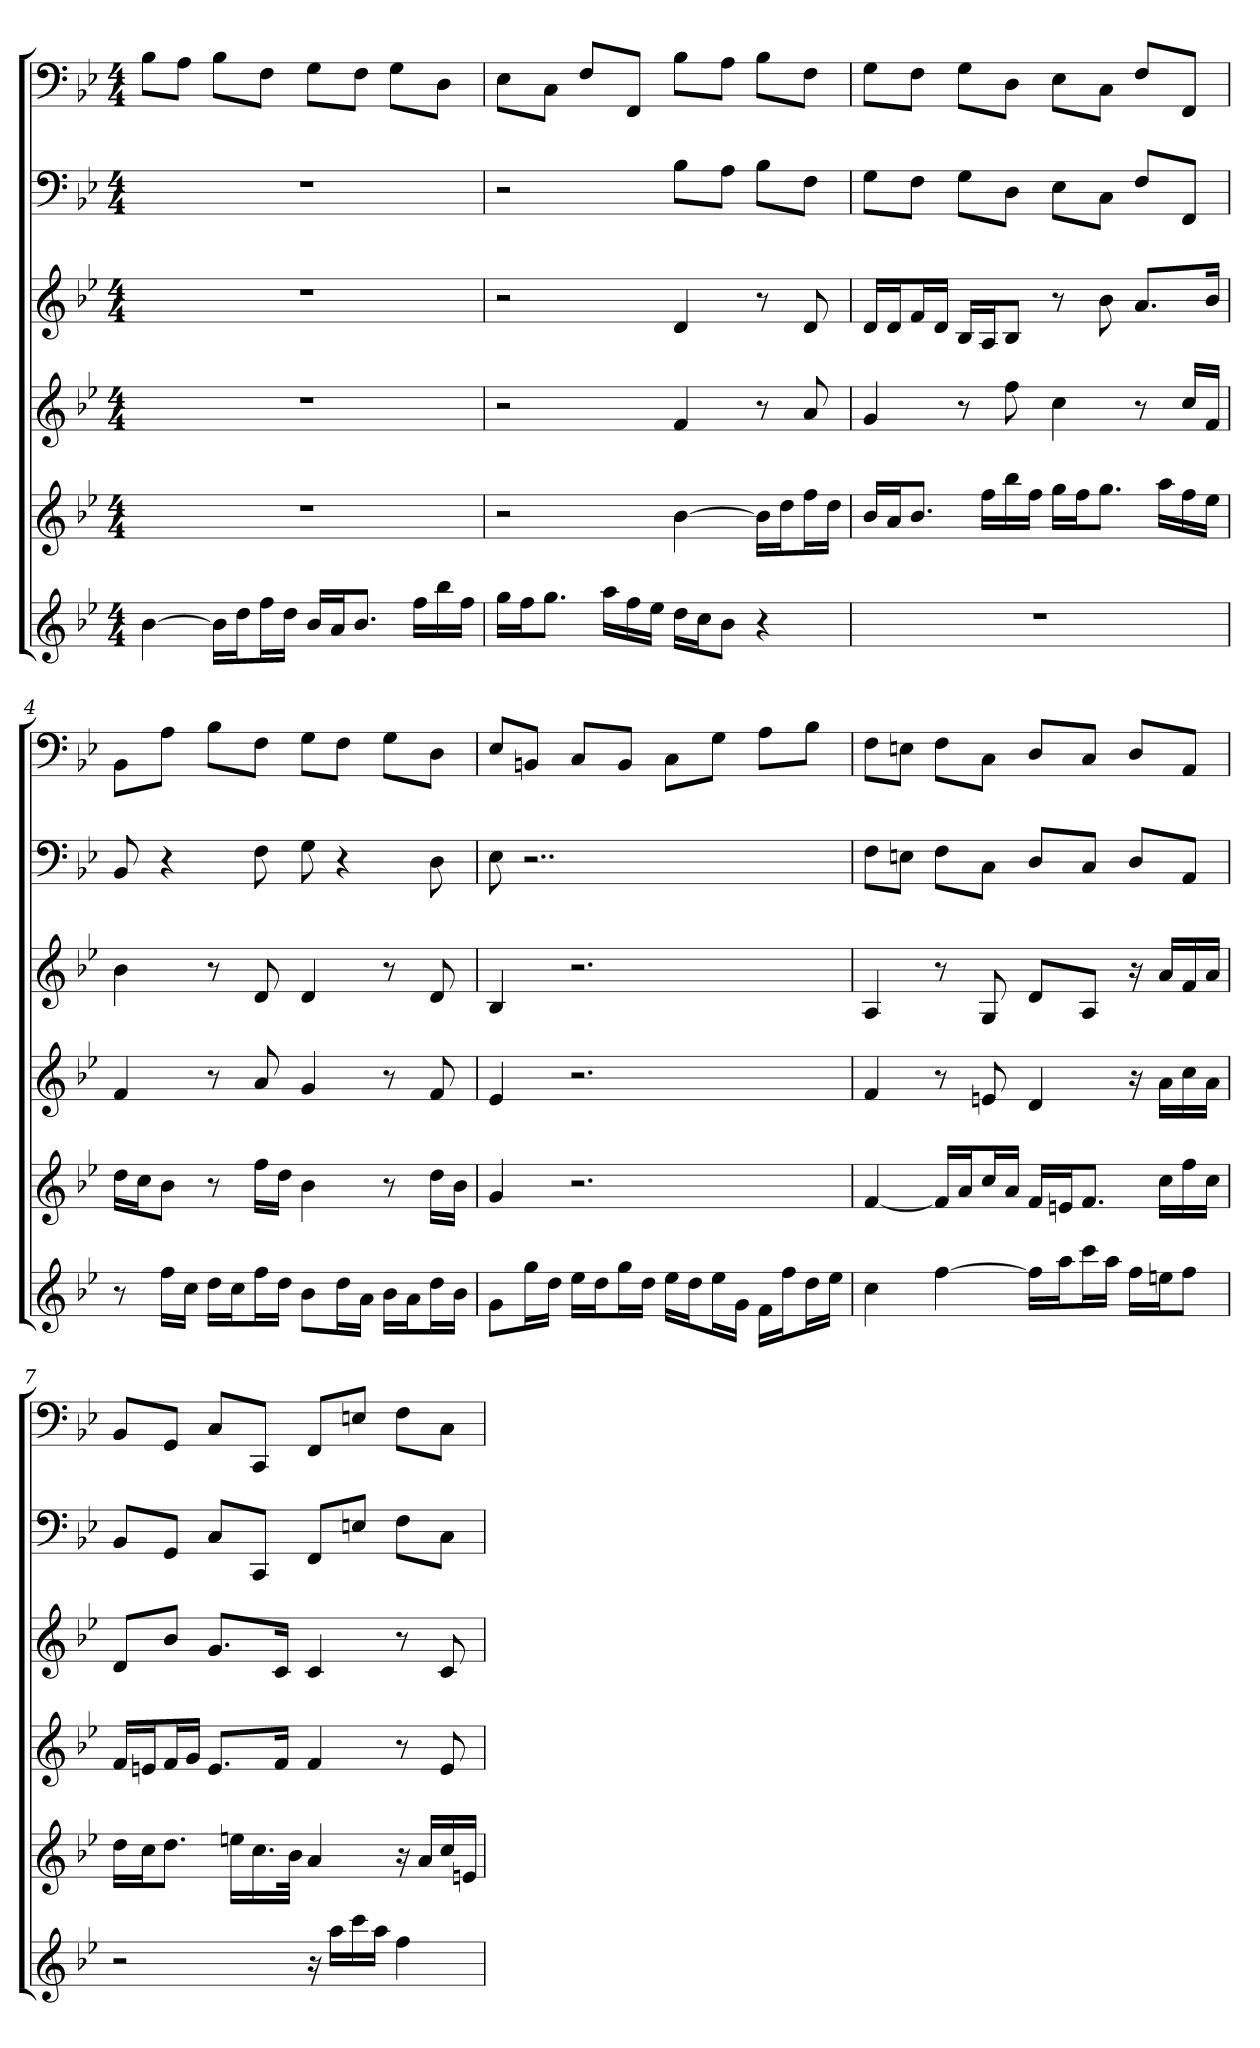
**kern	**kern	**kern	**kern	**kern	**kern
*part6	*part5	*part4	*part3	*part2	*part1
*staff6	*staff5	*staff4	*staff3	*staff2	*staff1
*k[b-e-]	*k[b-e-]	*k[b-e-]	*k[b-e-]	*k[b-e-]	*k[b-e-]
*B-:	*B-:	*B-:	*B-:	*B-:	*B-:
*M4/4	*M4/4	*M4/4	*M4/4	*M4/4	*M4/4
=1	=1	=1	=1	=1	=1
[4b-	1r	1r	1r	1r	8B-L
.	.	.	.	.	8AJ
16b-LL]	.	.	.	.	8B-L
16ddJ	.	.	.	.	.
16ffL	.	.	.	.	8FJ
16ddJJ	.	.	.	.	.
16b-LL	.	.	.	.	8GL
16aJ	.	.	.	.	.
8.b-J	.	.	.	.	8FJ
.	.	.	.	.	8GL
16ffLL	.	.	.	.	.
16bb-	.	.	.	.	8DJ
16ffJJ	.	.	.	.	.
=2	=2	=2	=2	=2	=2
16ggLL	2r	2r	2r	2r	8E-L
16ffJ	.	.	.	.	.
8.ggJ	.	.	.	.	8CJ
.	.	.	.	.	8FL
16aaLL	.	.	.	.	.
16ff	.	.	.	.	8FFJ
16ee-JJ	.	.	.	.	.
16ddLL	[4b-	4f	4d	8B-L	8B-L
16ccJ	.	.	.	.	.
8b-J	.	.	.	8AJ	8AJ
4r	16b-LL]	8r	8r	8B-L	8B-L
.	16ddJ	.	.	.	.
.	16ffL	8a	8d	8FJ	8FJ
.	16ddJJ	.	.	.	.
=3	=3	=3	=3	=3	=3
1r	16b-LL	4g	16dLL	8GL	8GL
.	16aJ	.	16dJ	.	.
.	8.b-J	.	16fL	8FJ	8FJ
.	.	.	16dJJ	.	.
.	.	8r	16B-LL	8GL	8GL
.	16ffLL	.	16AJ	.	.
.	16bb-	8ff	8B-J	8DJ	8DJ
.	16ffJJ	.	.	.	.
.	16ggLL	4cc	8r	8E-L	8E-L
.	16ffJ	.	.	.	.
.	8.ggJ	.	8b-	8CJ	8CJ
.	.	8r	8.aL	8FL	8FL
.	16aaLL	.	.	.	.
.	16ff	16ccLL	.	8FFJ	8FFJ
.	16ee-JJ	16fJJ	16b-Jk	.	.
=4	=4	=4	=4	=4	=4
8r	16ddLL	4f	4b-	8BB-	8BB-L
.	16ccJ	.	.	.	.
16ffLL	8b-J	.	.	4r	8AJ
16ccJJ	.	.	.	.	.
16ddLL	8r	8r	8r	.	8B-L
16ccJ	.	.	.	.	.
16ffL	16ffLL	8a	8d	8F	8FJ
16ddJJ	16ddJJ	.	.	.	.
8b-L	4b-	4g	4d	8G	8GL
16ddL	.	.	.	4r	8FJ
16aJJ	.	.	.	.	.
16b-LL	8r	8r	8r	.	8GL
16aJ	.	.	.	.	.
16ddL	16ddLL	8f	8d	8D	8DJ
16b-JJ	16b-JJ	.	.	.	.
=5	=5	=5	=5	=5	=5
8gL	4g	4e-	4B-	8E-	8E-L
16ggL	.	.	.	2..r	8BBnJ
16ddJJ	.	.	.	.	.
16ee-LL	2.r	2.r	2.r	.	8CL
16ddJ	.	.	.	.	.
16ggL	.	.	.	.	8BBJ
16ddJJ	.	.	.	.	.
16ee-LL	.	.	.	.	8CL
16ddJ	.	.	.	.	.
16ee-L	.	.	.	.	8GJ
16gJJ	.	.	.	.	.
16fLL	.	.	.	.	8AL
16ffJ	.	.	.	.	.
16ddL	.	.	.	.	8B-J
16ee-JJ	.	.	.	.	.
=6	=6	=6	=6	=6	=6
4cc	[4f	4f	4A	8FL	8FL
.	.	.	.	8EnJ	8EnJ
[4ff	16fLL]	8r	8r	8FL	8FL
.	16aJ	.	.	.	.
.	16ccL	8en	8G	8CJ	8CJ
.	16aJJ	.	.	.	.
16ffLL]	16fLL	4d	8dL	8DL	8DL
16aaJ	16enJ	.	.	.	.
16cccL	8.fJ	.	8AJ	8CJ	8CJ
16aaJJ	.	.	.	.	.
16ffLL	.	16r	16r	8DL	8DL
16eenJ	16ccLL	16aLL	16aLL	.	.
8ffJ	16ff	16cc	16f	8AAJ	8AAJ
.	16ccJJ	16aJJ	16aJJ	.	.
=7	=7	=7	=7	=7	=7
2r	16ddLL	16fLL	8dL	8BB-L	8BB-L
.	16ccJ	16enJ	.	.	.
.	8.ddJ	16fL	8b-J	8GGJ	8GGJ
.	.	16gJJ	.	.	.
.	.	8.eL	8.gL	8CL	8CL
.	16eenLL	.	.	.	.
.	16.cc	.	.	8CCJ	8CCJ
.	.	16fJk	16cJk	.	.
.	32b-JJk	.	.	.	.
16r	4a	4f	4c	8FFL	8FFL
16aaLL	.	.	.	.	.
16ccc	.	.	.	8EnJ	8EnJ
16aaJJ	.	.	.	.	.
4ff	16r	8r	8r	8FL	8FL
.	16aLL	.	.	.	.
.	16cc	8e	8c	8CJ	8CJ
.	16enJJ	.	.	.	.
=	=	=	=	=	=
*-	*-	*-	*-	*-	*-
